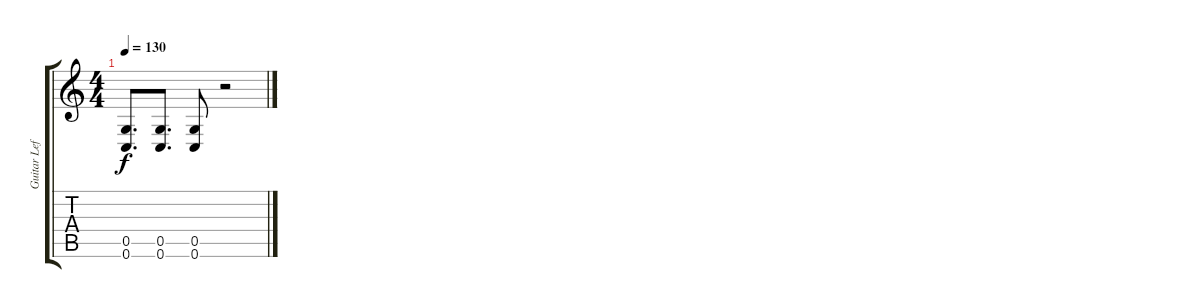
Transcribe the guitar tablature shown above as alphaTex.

\track ("Guitar Left" "Guitar Lef") {instrument distortionguitar}
\staff {score tabs}
\tuning (D4 A3 F3 C3 G2 C2) {hide}
\ts (4 4)
\tempo 130
\clef g2
\ks c
(0.5 0.6).8{d dy f instrument distortionguitar} (0.5 0.6).8{d} (0.5 0.6).8 r.2
